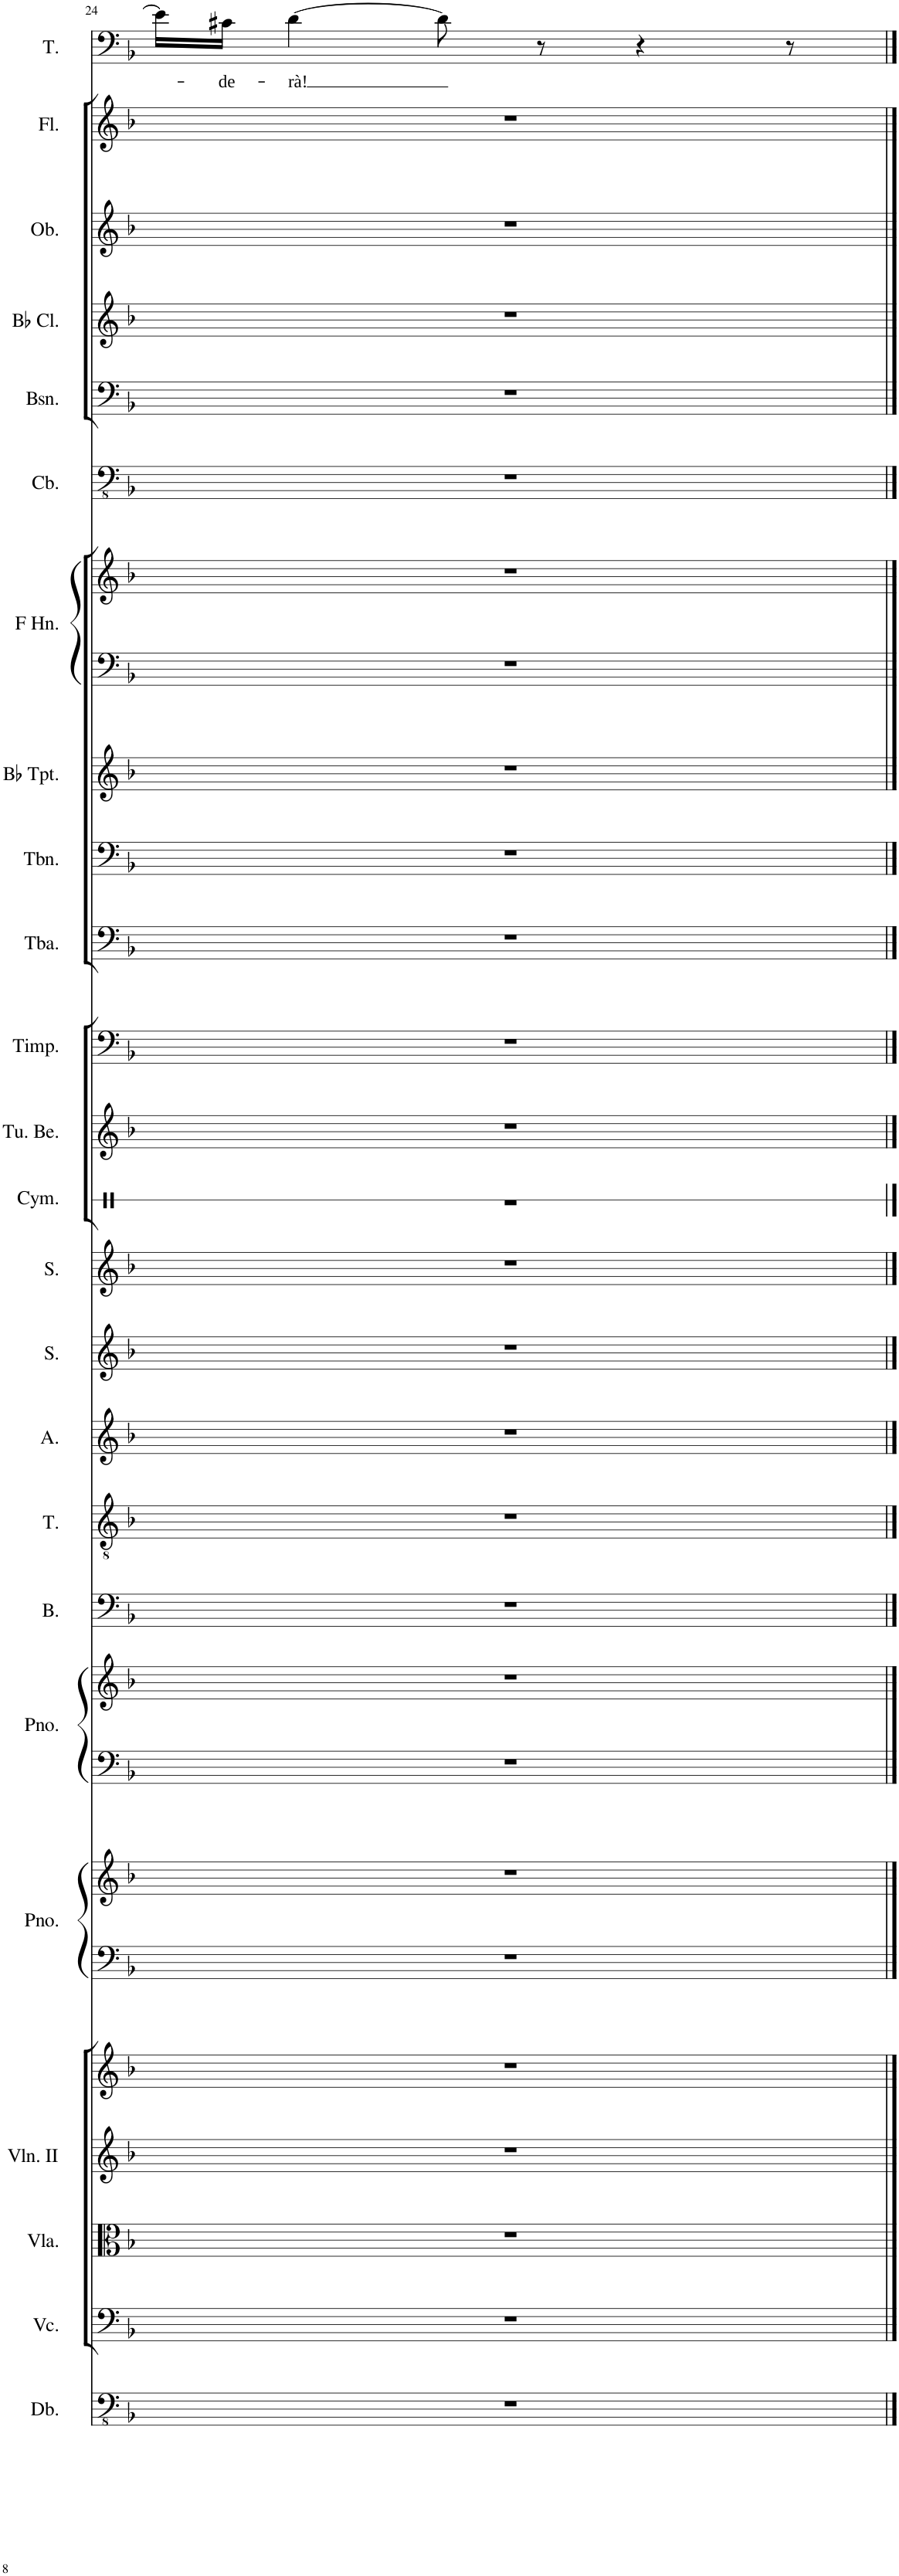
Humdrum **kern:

**kern	**kern	**kern	**kern	**kern	**kern	**kern	**kern	**kern	**kern	**kern	**kern	**kern	**kern	**kern	**kern	**kern	**kern	**kern	**kern	**kern	**kern	**kern	**kern	**kern	**kern	**kern	**kern	**text
*part25	*part24	*part23	*part22	*part21	*part20	*part20	*part19	*part19	*part18	*part17	*part16	*part15	*part14	*part13	*part12	*part11	*part10	*part9	*part8	*part7	*part7	*part6	*part5	*part4	*part3	*part2	*part1	*part1
*staff28	*staff27	*staff26	*staff25	*staff24	*staff23	*staff22	*staff21	*staff20	*staff19	*staff18	*staff17	*staff16	*staff15	*staff14	*staff13	*staff12	*staff11	*staff10	*staff9	*staff8	*staff7	*staff6	*staff5	*staff4	*staff3	*staff2	*staff1	*staff1
*I"Double Bass	*I"Violoncellos	*I"Violas	*I"Violins II	*I"Violins I	*I"Piano	*	*I"Piano	*	*I"Bass	*I"Tenor	*I"Alto	*I"Soprano	*I"Soprano	*I"Cymbal	*I"Tubular Bells	*I"Timpani	*I"Tuba	*I"Trombone	*I"Trumpets in Bb	*I"Horns in F	*	*I"Contrabasses	*I"Bassoons	*I"Clarinets in Bb	*I"Oboes	*I"Flutes	*I"Tenor	*
*I'Db.	*I'Vc.	*I'Vla.	*I'Vln. II	*	*I'Pno.	*	*I'Pno.	*	*I'B.	*I'T.	*I'A.	*I'S.	*I'S.	*I'Cym.	*I'Tu. Be.	*I'Timp.	*I'Tba.	*I'Tbn.	*	*	*	*I'Cb.	*I'Bsn.	*	*I'Ob.	*I'Fl.	*I'T.	*
!!LO:PB:g=z
*clefFv4	*clefF4	*clefC3	*clefG2	*clefG2	*clefF4	*clefG2	*clefF4	*clefG2	*clefF4	*clefGv2	*clefG2	*clefG2	*clefG2	*clefX	*clefG2	*clefF4	*clefF4	*clefF4	*clefG2	*clefF4	*clefG2	*clefFv4	*clefF4	*clefG2	*clefG2	*clefG2	*clefF4	*
*ITrd7c12	*	*	*	*	*	*	*	*	*	*	*	*	*	*	*	*	*	*	*ITrd1c2	*ITrd4c7	*ITrd4c7	*ITrd7c12	*	*ITrd1c2	*	*	*	*
*k[b-]	*k[b-]	*k[b-]	*k[b-]	*k[b-]	*k[b-]	*k[b-]	*k[b-]	*k[b-]	*k[b-]	*k[b-]	*k[b-]	*k[b-]	*k[b-]	*k[]	*k[b-]	*k[b-]	*k[b-]	*k[b-]	*k[b-]	*k[b-]	*k[b-]	*k[b-]	*k[b-]	*k[b-]	*k[b-]	*k[b-]	*k[b-]	*
*M4/4	*M4/4	*M4/4	*M4/4	*M4/4	*M4/4	*M4/4	*M4/4	*M4/4	*M4/4	*M4/4	*M4/4	*M4/4	*M4/4	*M4/4	*M4/4	*M4/4	*M4/4	*M4/4	*M4/4	*M4/4	*M4/4	*M4/4	*M4/4	*M4/4	*M4/4	*M4/4	*M4/4	*
=24	=24	=24	=24	=24	=24	=24	=24	=24	=24	=24	=24	=24	=24	=24	=24	=24	=24	=24	=24	=24	=24	=24	=24	=24	=24	=24	=24	=24
1r	1r	1r	1r	1r	1r	1r	1r	1r	1r	1r	1r	1r	1r	1r	1r	1r	1r	1r	1r	1r	1r	1r	1r	1r	1r	1r	16e\LL]	.
!	!	!	!	!	!	!	!	!	!	!	!	!	!	!	!	!	!	!	!	!	!	!	!	!	!	!	!	!LO:LY:b
.	.	.	.	.	.	.	.	.	.	.	.	.	.	.	.	.	.	.	.	.	.	.	.	.	.	.	16c#X\JJ	-de-
!	!	!	!	!	!	!	!	!	!	!	!	!	!	!	!	!	!	!	!	!	!	!	!	!	!	!	!	!LO:LY:b
.	.	.	.	.	.	.	.	.	.	.	.	.	.	.	.	.	.	.	.	.	.	.	.	.	.	.	[4d\	-rà!
.	.	.	.	.	.	.	.	.	.	.	.	.	.	.	.	.	.	.	.	.	.	.	.	.	.	.	8d\]	.
.	.	.	.	.	.	.	.	.	.	.	.	.	.	.	.	.	.	.	.	.	.	.	.	.	.	.	8r	.
.	.	.	.	.	.	.	.	.	.	.	.	.	.	.	.	.	.	.	.	.	.	.	.	.	.	.	4r	.
.	.	.	.	.	.	.	.	.	.	.	.	.	.	.	.	.	.	.	.	.	.	.	.	.	.	.	8r	.
==	==	==	==	==	==	==	==	==	==	==	==	==	==	==	==	==	==	==	==	==	==	==	==	==	==	==	==	==
*-	*-	*-	*-	*-	*-	*-	*-	*-	*-	*-	*-	*-	*-	*-	*-	*-	*-	*-	*-	*-	*-	*-	*-	*-	*-	*-	*-	*-
